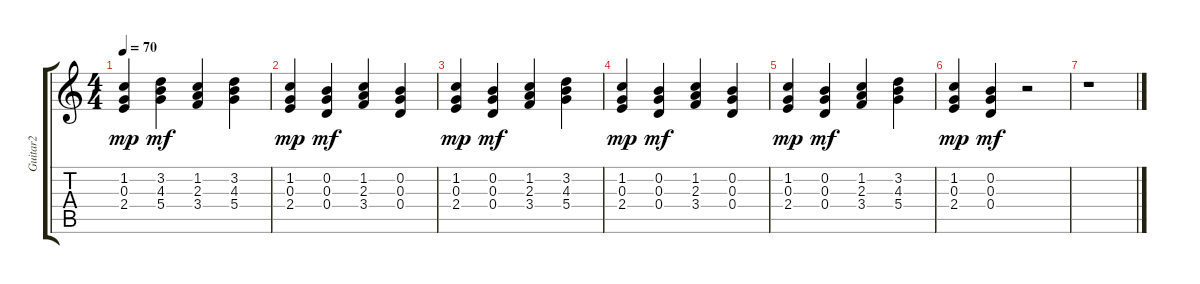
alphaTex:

\track ("Guitar2" "Guitar2") {instrument acousticguitarsteel}
\staff {score tabs}
\tuning (E4 B3 G3 D3 A2 E2) {hide}
\ts (4 4)
\tempo 70
\clef g2
\ks c
(1.2 0.3 2.4).4{dy mp} (3.2 4.3 5.4).4{dy mf} (1.2 2.3 3.4).4 (3.2 4.3 5.4).4 |
(1.2 0.3 2.4).4{dy mp volume 13} (0.2 0.3 0.4).4{dy mf volume 12} (1.2 2.3 3.4).4{volume 11} (0.2 0.3 0.4).4{volume 11} |
(1.2 0.3 2.4).4{dy mp volume 10} (0.2 0.3 0.4).4{dy mf volume 9} (1.2 2.3 3.4).4{volume 9} (3.2 4.3 5.4).4{volume 8} |
(1.2 0.3 2.4).4{dy mp volume 8} (0.2 0.3 0.4).4{dy mf volume 7} (1.2 2.3 3.4).4{volume 6} (0.2 0.3 0.4).4{volume 6} |
(1.2 0.3 2.4).4{dy mp volume 5} (0.2 0.3 0.4).4{dy mf volume 4} (1.2 2.3 3.4).4{volume 4} (3.2 4.3 5.4).4{volume 3} |
(1.2 0.3 2.4).4{dy mp volume 3} (0.2 0.3 0.4).4{dy mf volume 2} r.2 |
r.1
